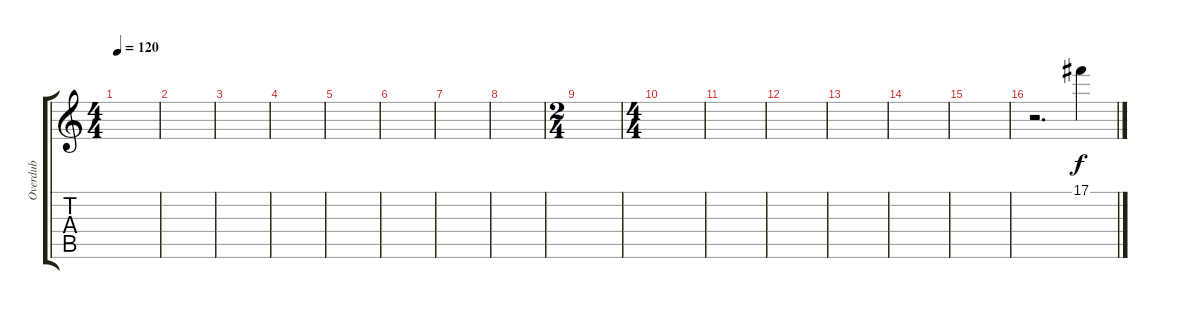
\track ("Overdub" "Overdub") {instrument overdrivenguitar}
\staff {score tabs}
\tuning (Db4 Ab3 E3 B2 Gb2 B1) {hide}
\ts (4 4)
\tempo 120
\clef g2
\ks c
|
|
|
|
|
|
|
|
\ts (2 4)
|
\ts (4 4)
|
|
|
|
|
|
r.2{d} 17.1.4
